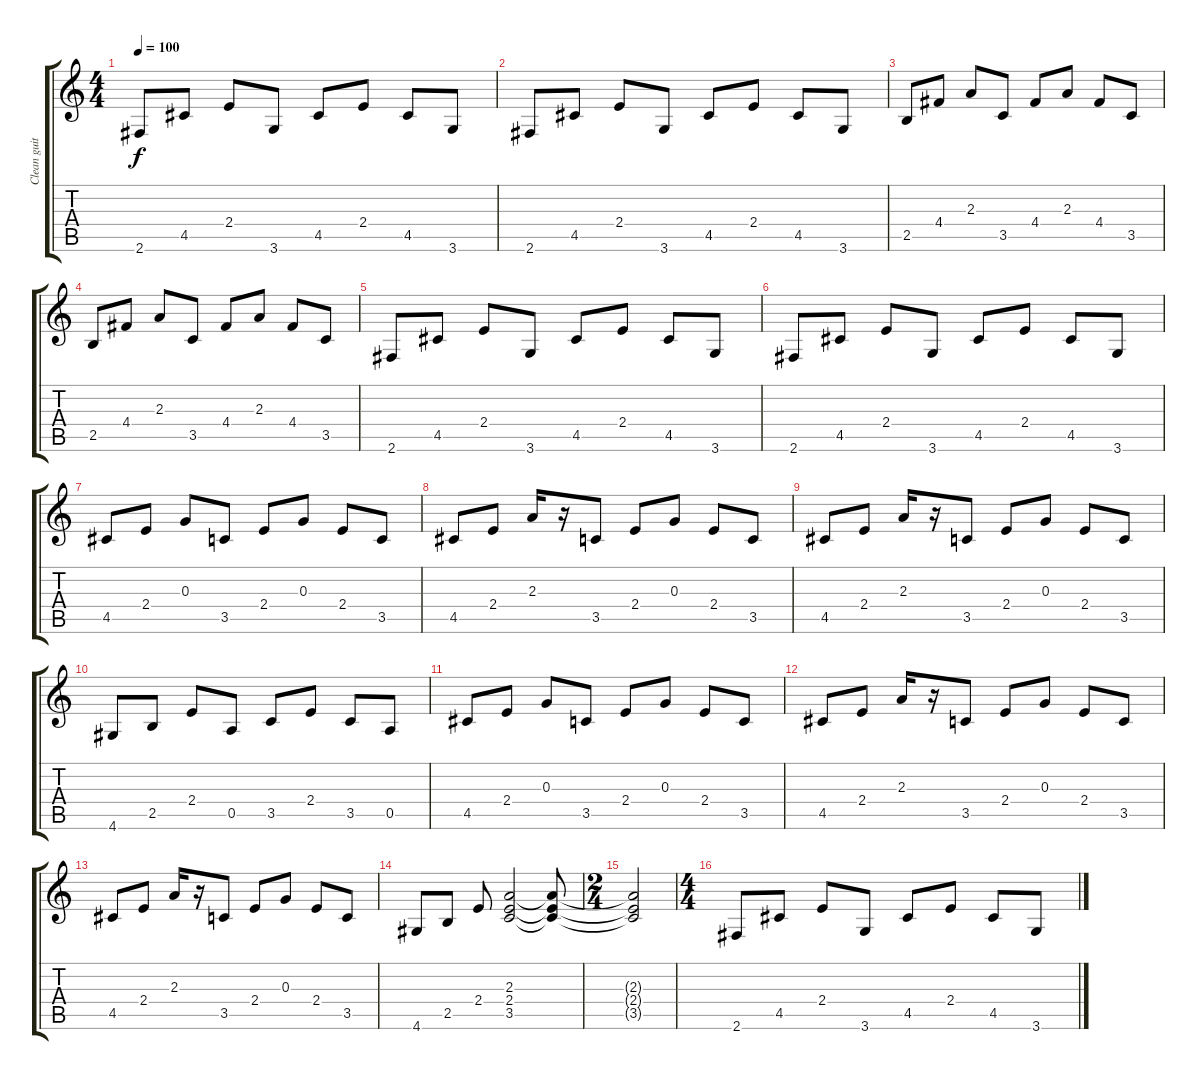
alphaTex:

\track ("Clean guitar" "Clean guit") {instrument electricguitarclean}
\staff {score tabs}
\tuning (E4 B3 G3 D3 A2 E2) {hide}
\ts (4 4)
\tempo 100
\clef g2
\ks c
2.6.8{dy f} 4.5.8 2.4.8 3.6.8 4.5.8 2.4.8 4.5.8 3.6.8 |
2.6.8 4.5.8 2.4.8 3.6.8 4.5.8 2.4.8 4.5.8 3.6.8 |
2.5.8 4.4.8 2.3.8 3.5.8 4.4.8 2.3.8 4.4.8 3.5.8 |
2.5.8 4.4.8 2.3.8 3.5.8 4.4.8 2.3.8 4.4.8 3.5.8 |
2.6.8 4.5.8 2.4.8 3.6.8 4.5.8 2.4.8 4.5.8 3.6.8 |
2.6.8 4.5.8 2.4.8 3.6.8 4.5.8 2.4.8 4.5.8 3.6.8 |
4.5.8 2.4.8 0.3.8 3.5.8 2.4.8 0.3.8 2.4.8 3.5.8 |
4.5.8 2.4.8 2.3.16 r.16 3.5.8 2.4.8 0.3.8 2.4.8 3.5.8 |
4.5.8 2.4.8 2.3.16 r.16 3.5.8 2.4.8 0.3.8 2.4.8 3.5.8 |
4.6.8 2.5.8 2.4.8 0.5.8 3.5.8 2.4.8 3.5.8 0.5.8 |
4.5.8 2.4.8 0.3.8 3.5.8 2.4.8 0.3.8 2.4.8 3.5.8 |
4.5.8 2.4.8 2.3.16 r.16 3.5.8 2.4.8 0.3.8 2.4.8 3.5.8 |
4.5.8 2.4.8 2.3.16 r.16 3.5.8 2.4.8 0.3.8 2.4.8 3.5.8 |
4.6.8 2.5.8 2.4.8 (2.3 2.4 3.5).2 (2.3{t} 2.4{t} 3.5{t}).8 |
\ts (2 4)
(2.3{t} 2.4{t} 3.5{t}).2 |
\ts (4 4)
2.6.8 4.5.8 2.4.8 3.6.8 4.5.8 2.4.8 4.5.8 3.6.8
